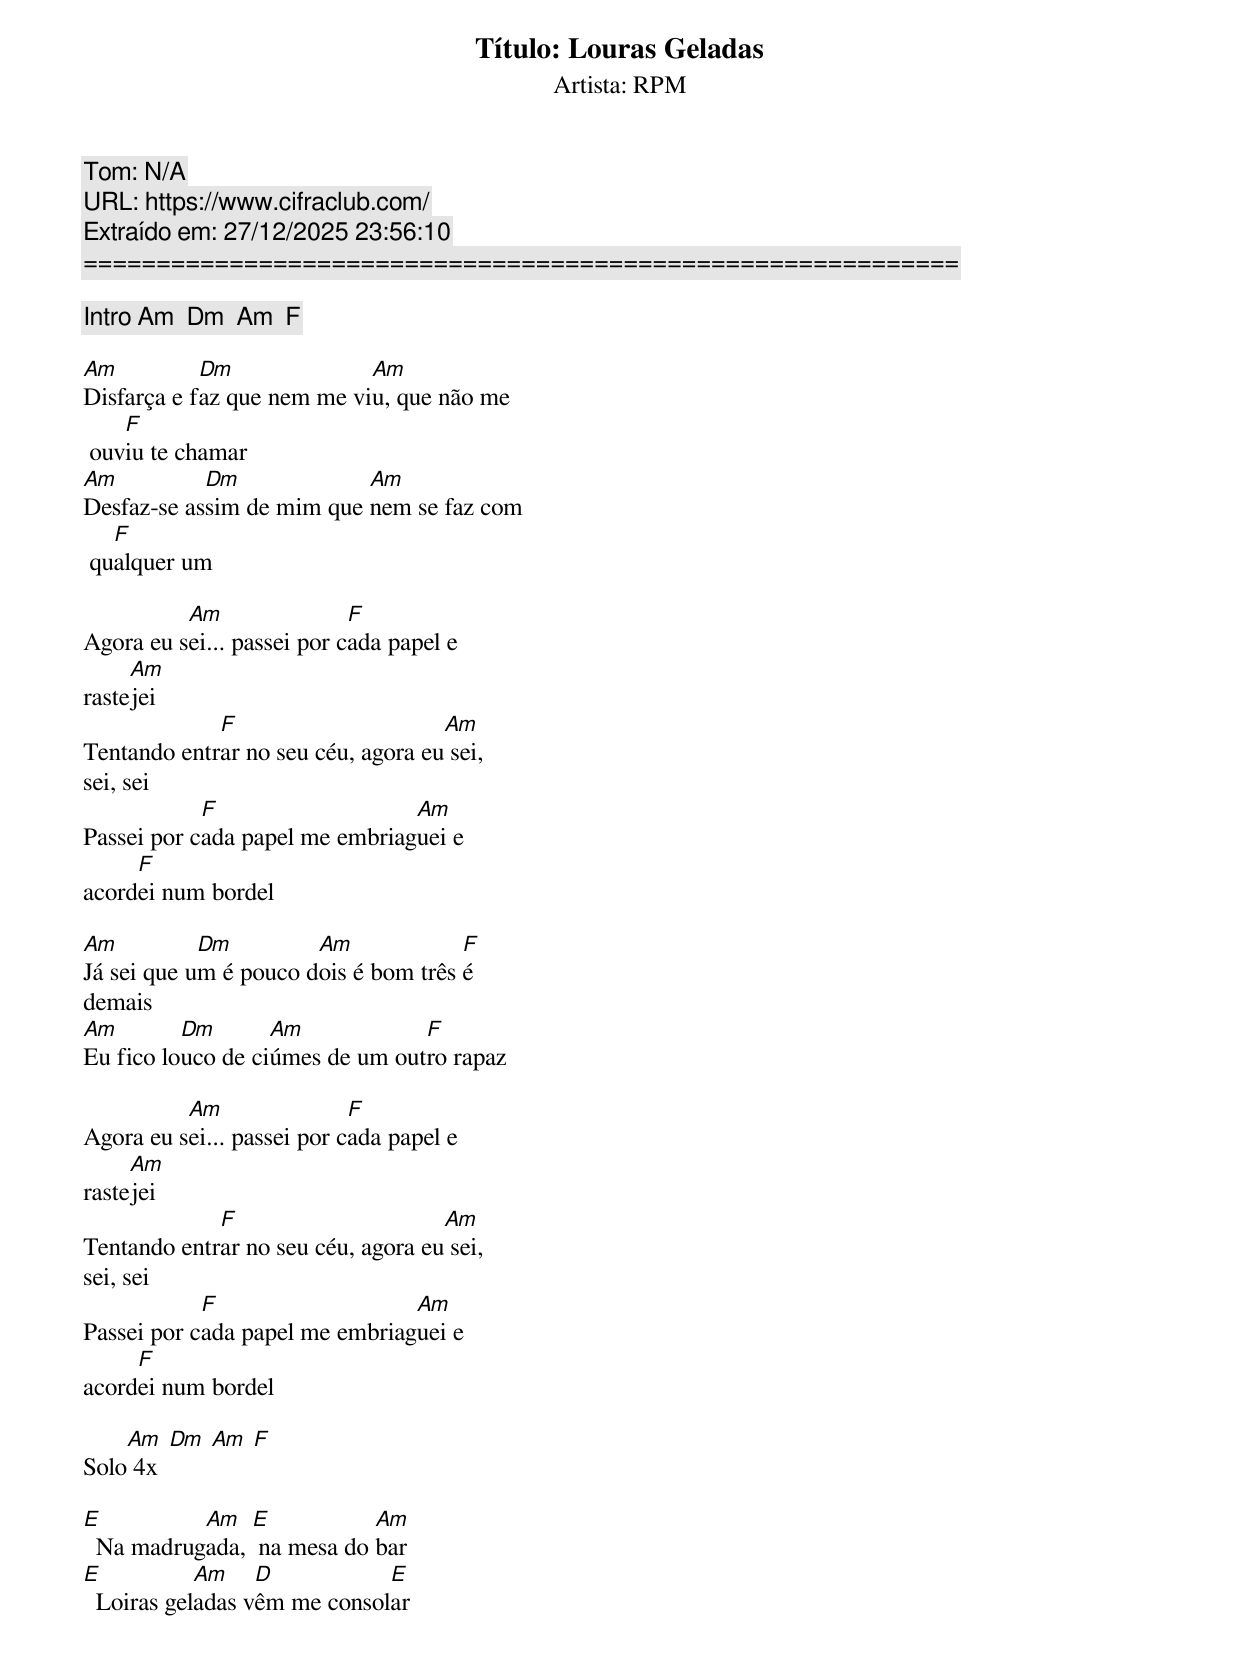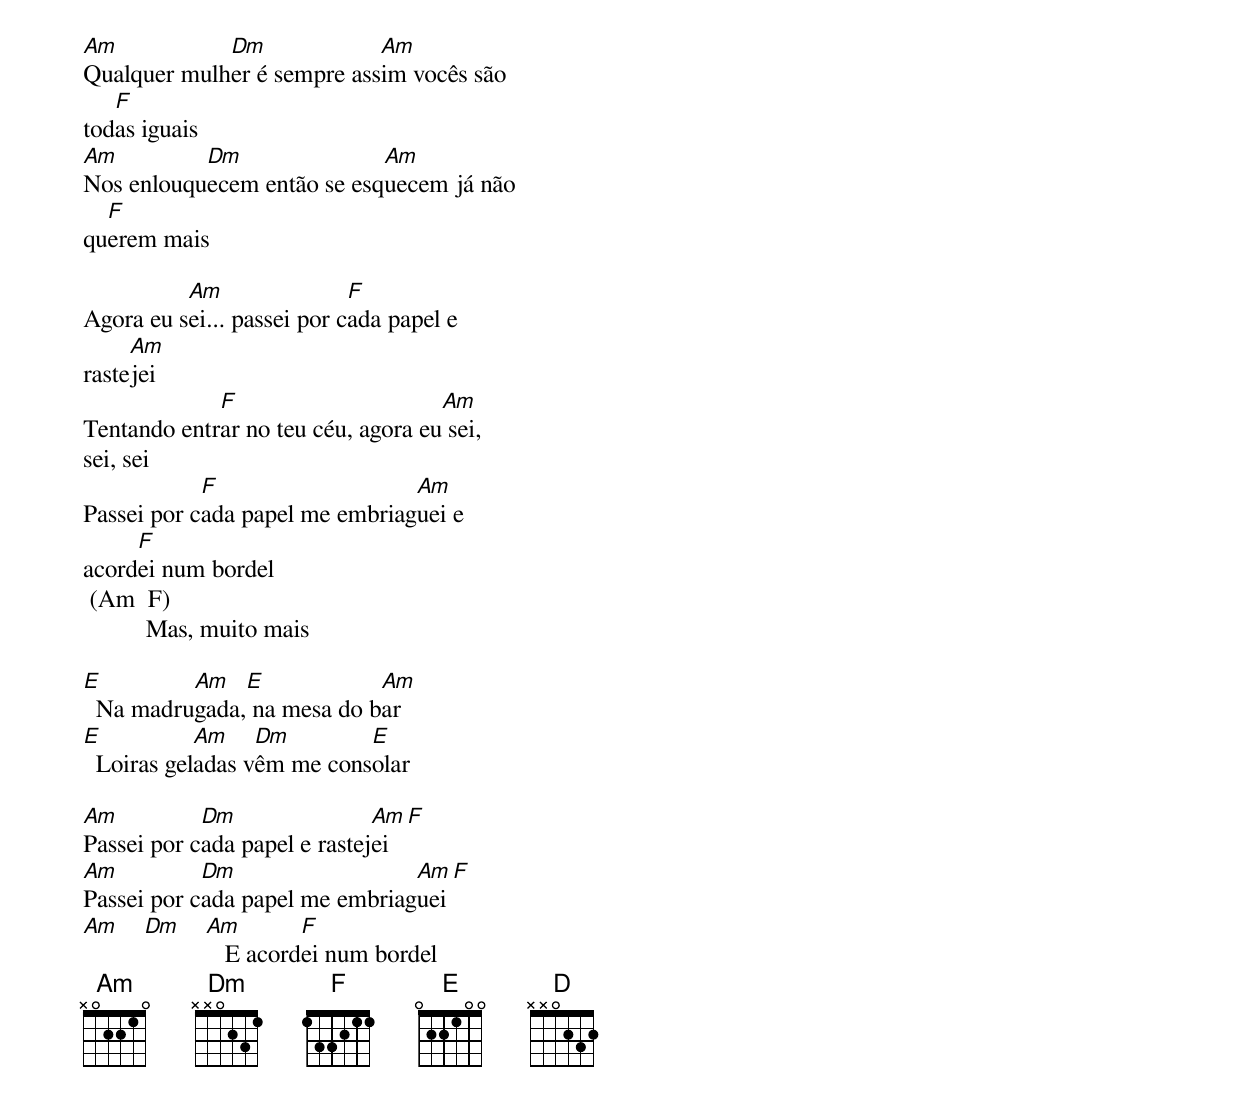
Título: Louras Geladas
Artista: RPM
Tom: N/A
URL: https://www.cifraclub.com/
Extraído em: 27/12/2025 23:56:10
============================================================

[Intro] Am  Dm  Am  F

Am          Dm              Am
Disfarça e faz que nem me viu, que não me
    F
 ouviu te chamar
Am          Dm             Am
Desfaz-se assim de mim que nem se faz com
   F
 qualquer um

          Am                F
Agora eu sei... passei por cada papel e
     Am
rastejei
             F                      Am
Tentando entrar no seu céu, agora eu sei,
sei, sei
            F                   Am
Passei por cada papel me embriaguei e
     F
acordei num bordel

Am          Dm         Am             F
Já sei que um é pouco dois é bom três é
demais
Am        Dm       Am            F
Eu fico louco de ciúmes de um outro rapaz

          Am                F
Agora eu sei... passei por cada papel e
     Am
rastejei
             F                      Am
Tentando entrar no seu céu, agora eu sei,
sei, sei
            F                   Am
Passei por cada papel me embriaguei e
     F
acordei num bordel

Solo[Am  Dm  Am  F] 4x

E          Am   E           Am
  Na madrugada,  na mesa do bar
E           Am    D           E
  Loiras geladas vêm me consolar

Am           Dm             Am
Qualquer mulher é sempre assim vocês são
   F
todas iguais
Am         Dm               Am
Nos enlouquecem então se esquecem já não
  F
querem mais

          Am                F
Agora eu sei... passei por cada papel e
     Am
rastejei
             F                      Am
Tentando entrar no teu céu, agora eu sei,
sei, sei
            F                   Am
Passei por cada papel me embriaguei e
     F
acordei num bordel
 (Am  F)
          Mas, muito mais

E         Am   E            Am
  Na madrugada, na mesa do bar
E           Am    Dm        E
  Loiras geladas vêm me consolar

Am          Dm                Am  F
Passei por cada papel e rastejei
Am          Dm                  Am  F
Passei por cada papel me embriaguei
Am  Dm  Am        F
           E acordei num bordel
